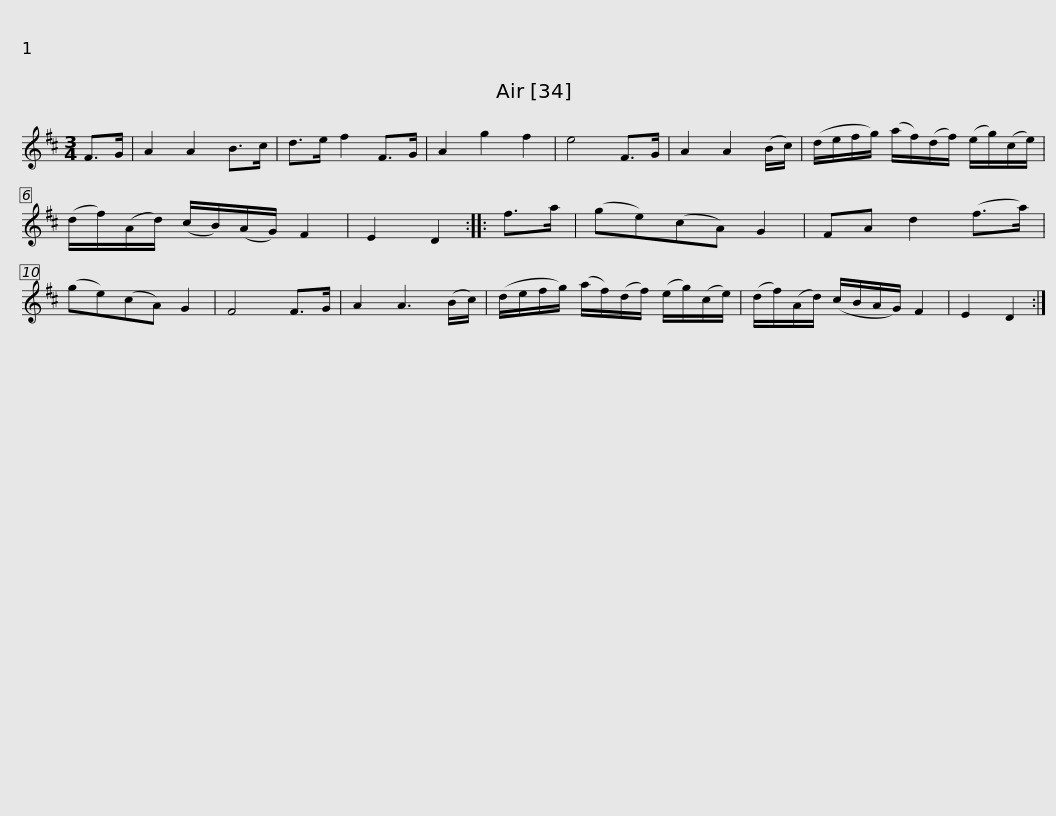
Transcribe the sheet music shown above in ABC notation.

X:1
L:1/8
M:3/4
I:linebreak $
K:D
V:1 treble
V:1
 F>G | A2 A2 B>c | d>e f2 F>G | A2 g2 f2 | e4 F>G | %5
 A2 A2 (B/c/) | (d/e/f/g/) (a/f/)(d/f/) (e/g/)(c/e/) | (d/f/)(A/d/) (c/B/)(A/G/) F2 |$ E2 D2 :: f>a | %10
 (ge)(cA) G2 | FA d2 (f>a) | (ge)(cA) G2 | F4 F>G | A2 A3 (B/c/) | %15
 (d/e/f/g/) (a/f/)(d/f/) (e/g/)(c/e/) |$ (d/f/)(A/d/) (c/B/A/G/) F2 | E2 D2 :| %18
